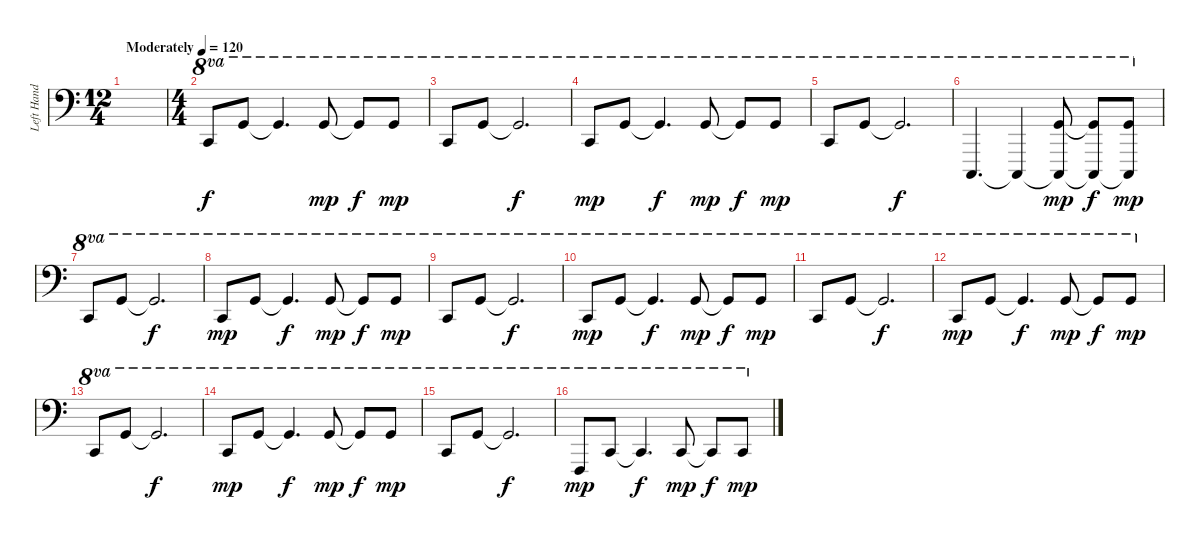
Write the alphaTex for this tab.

\track ("Left Hand" "Left Hand") {instrument brightacousticpiano}
\staff {score}
\tuning (G2 D2 A1 C1) {hide}
\ts (12 4)
\tempo (120 "Moderately")
\clef f4
\ks c
|
\ts (4 4)
10.2.8{ot 8va} 12.1.8{ot 8va} 12.1{t}.4{d ot 8va dy f} 12.1.8{ot 8va dy mp} 12.1{t}.8{ot 8va dy f} 12.1.8{ot 8va dy mp} |
10.2.8{ot 8va} 12.1.8{ot 8va} 12.1{t}.2{d ot 8va dy f} |
10.2.8{ot 8va dy mp} 12.1.8{ot 8va} 12.1{t}.4{d ot 8va dy f} 12.1.8{ot 8va dy mp} 12.1{t}.8{ot 8va dy f} 12.1.8{ot 8va dy mp} |
10.2.8{ot 8va} 12.1.8{ot 8va} 12.1{t}.2{d ot 8va dy f} |
12.4.4{d ot 8va} 12.4{t}.4{ot 8va} (12.1 12.4{t}).8{ot 8va dy mp} (12.1{t} 12.4{t}).8{ot 8va dy f} (12.1 12.4{t}).8{ot 8va dy mp} |
10.2.8{ot 8va} 12.1.8{ot 8va} 12.1{t}.2{d ot 8va dy f} |
10.2.8{ot 8va dy mp} 12.1.8{ot 8va} 12.1{t}.4{d ot 8va dy f} 12.1.8{ot 8va dy mp} 12.1{t}.8{ot 8va dy f} 12.1.8{ot 8va dy mp} |
10.2.8{ot 8va} 12.1.8{ot 8va} 12.1{t}.2{d ot 8va dy f} |
10.2.8{ot 8va dy mp} 12.1.8{ot 8va} 12.1{t}.4{d ot 8va dy f} 12.1.8{ot 8va dy mp} 12.1{t}.8{ot 8va dy f} 12.1.8{ot 8va dy mp} |
10.2.8{ot 8va} 12.1.8{ot 8va} 12.1{t}.2{d ot 8va dy f} |
10.2.8{ot 8va dy mp} 12.1.8{ot 8va} 12.1{t}.4{d ot 8va dy f} 12.1.8{ot 8va dy mp} 12.1{t}.8{ot 8va dy f} 12.1.8{ot 8va dy mp} |
10.2.8{ot 8va} 12.1.8{ot 8va} 12.1{t}.2{d ot 8va dy f} |
10.2.8{ot 8va dy mp} 12.1.8{ot 8va} 12.1{t}.4{d ot 8va dy f} 12.1.8{ot 8va dy mp} 12.1{t}.8{ot 8va dy f} 12.1.8{ot 8va dy mp} |
10.2.8{ot 8va} 12.1.8{ot 8va} 12.1{t}.2{d ot 8va dy f} |
8.3.8{ot 8va dy mp} 5.1.8{ot 8va} 5.1{t}.4{d ot 8va dy f} 5.1.8{ot 8va dy mp} 5.1{t}.8{ot 8va dy f} 5.1.8{ot 8va dy mp}
